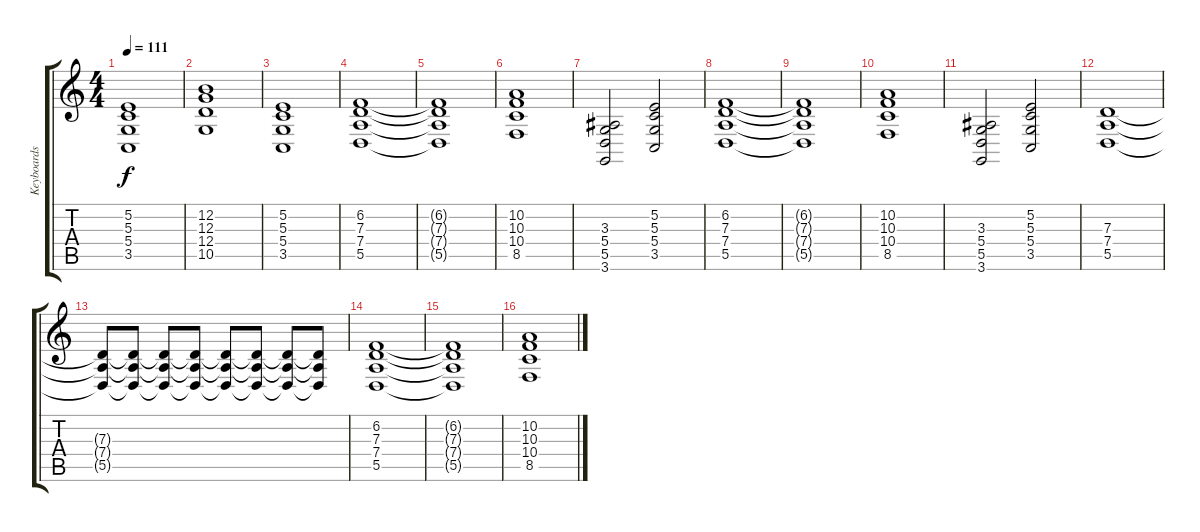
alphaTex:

\track ("Keyboards 2 (Left)" "Keyboards ") {instrument rockorgan}
\staff {score tabs}
\tuning (E4 B3 G3 D3 A2 E2) {hide}
\ts (4 4)
\tempo 111
\clef g2
\ks c
(5.2{t} 5.3{t} 5.4{t} 3.5{t}).1{dy f} |
(12.2 12.3 12.4 10.5).1 |
(5.2 5.3 5.4 3.5).1 |
(6.2 7.3 7.4 5.5).1 |
(6.2{t} 7.3{t} 7.4{t} 5.5{t}).1 |
(10.2 10.3 10.4 8.5).1 |
(3.3 5.4 5.5 3.6).2 (5.2 5.3 5.4 3.5).2 |
(6.2 7.3 7.4 5.5).1 |
(6.2{t} 7.3{t} 7.4{t} 5.5{t}).1 |
(10.2 10.3 10.4 8.5).1 |
(3.3 5.4 5.5 3.6).2 (5.2 5.3 5.4 3.5).2 |
(7.3 7.4 5.5).1{volume 12} |
(7.3{t} 7.4{t} 5.5{t}).8{volume 11} (7.3{t} 7.4{t} 5.5{t}).8{volume 10} (7.3{t} 7.4{t} 5.5{t}).8{volume 9} (7.3{t} 7.4{t} 5.5{t}).8{volume 8} (7.3{t} 7.4{t} 5.5{t}).8{volume 7} (7.3{t} 7.4{t} 5.5{t}).8{volume 6} (7.3{t} 7.4{t} 5.5{t}).8{volume 5} (7.3{t} 7.4{t} 5.5{t}).8{volume 4} |
(6.2 7.3 7.4 5.5).1{volume 11} |
(6.2{t} 7.3{t} 7.4{t} 5.5{t}).1 |
(10.2 10.3 10.4 8.5).1
